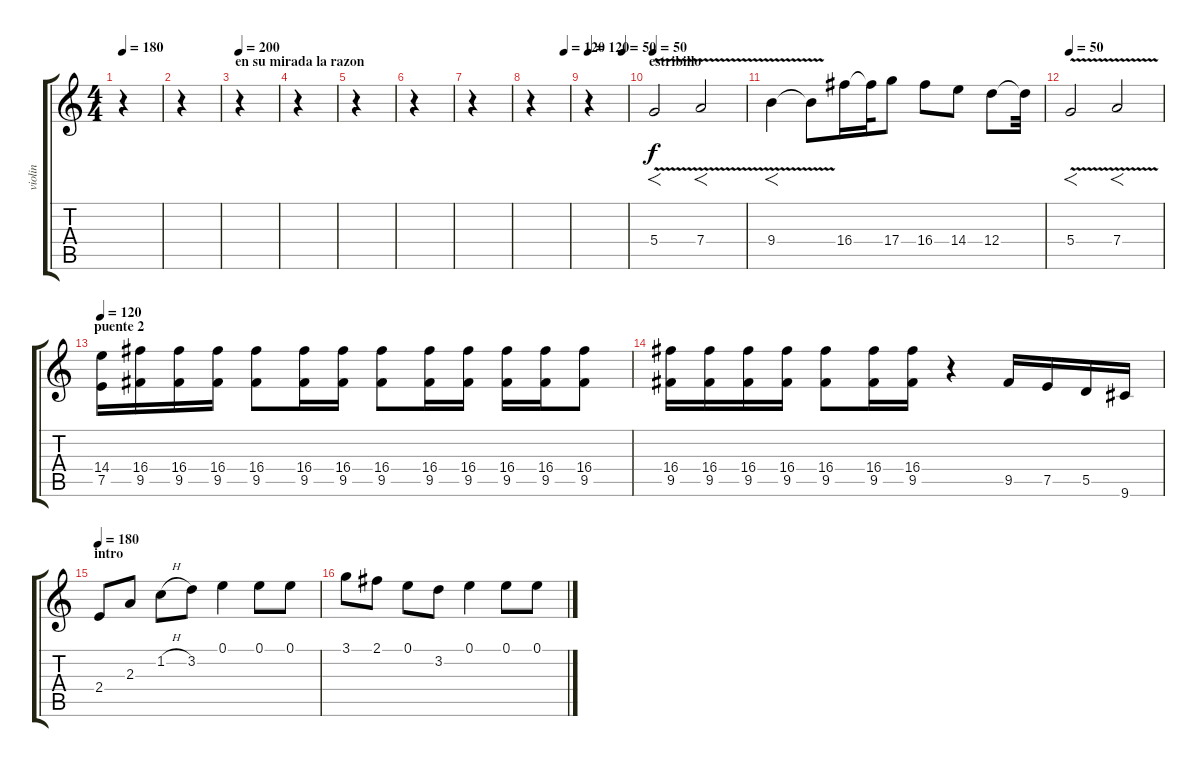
\track ("violin" "violin") {instrument violin}
\staff {score tabs}
\tuning (E5 B4 G4 D4 A3 E3) {hide}
\ts (4 4)
\tempo 180
\clef g2
\ks c
r.4{dy f} |
r.4 |
\section ("" "en su mirada la razon")
\tempo 200
r.4 |
r.4 |
r.4 |
r.4 |
r.4 |
\tempo (120 0.875)
r.4 |
\tempo 120
\tempo (50 0.875)
r.4 |
\section ("" "estribillo")
\tempo 50
5.4{v}.2{f} 7.4{v}.2{f} |
9.4{v}.4{f} 9.4{t}.8 16.4.16 16.4{t}.32 17.4.8 16.4.8 14.4.8 12.4.8 12.4{t}.32 |
\tempo 50
5.4{v}.2{f} 7.4{v}.2{f} |
\section ("" "puente 2")
\tempo 120
(14.4 7.5).16 (16.4 9.5).16 (16.4 9.5).16 (16.4 9.5).16 (16.4 9.5).8 (16.4 9.5).16 (16.4 9.5).16 (16.4 9.5).8 (16.4 9.5).16 (16.4 9.5).16 (16.4 9.5).16 (16.4 9.5).16 (16.4 9.5).8 |
(16.4 9.5).16 (16.4 9.5).16 (16.4 9.5).16 (16.4 9.5).16 (16.4 9.5).8 (16.4 9.5).16 (16.4 9.5).16 r.4 9.5.16 7.5.16 5.5.16 9.6.16 |
\section ("" "intro")
\tempo 180
2.4.8 2.3.8 1.2{h}.8 3.2.8 0.1.4 0.1.8 0.1.8 |
3.1.8 2.1.8 0.1.8 3.2.8 0.1.4 0.1.8 0.1.8
